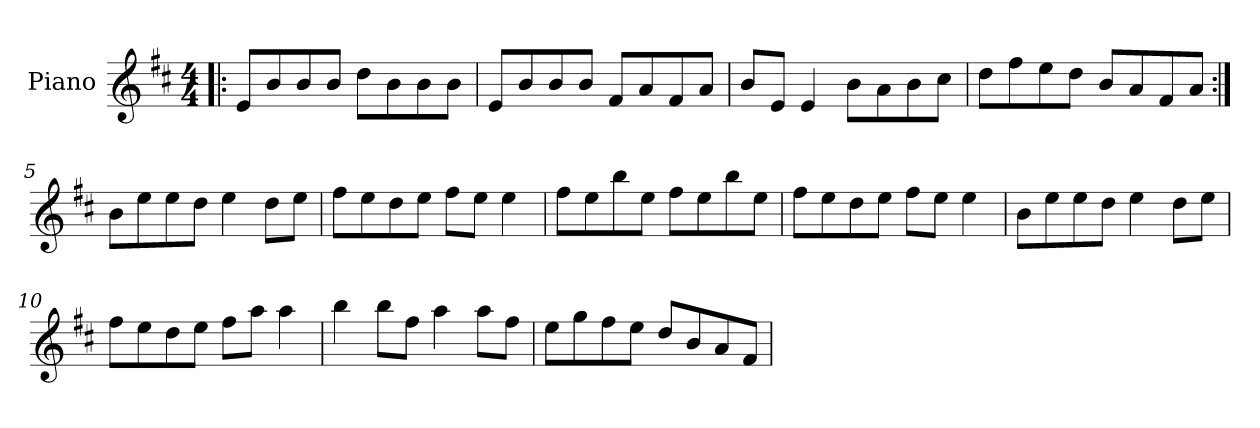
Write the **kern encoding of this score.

**kern
*part1
*staff1
*I"Piano
*I'Pno
*clefG2
*k[f#c#]
*E:dor
*M4/4
=1!|:
8e/L
8b/
8b/
8b/J
8dd\L
8b\
8b\
8b\J
=2
8e/L
8b/
8b/
8b/J
8f#/L
8a/
8f#/
8a/J
=3
8b/L
8e/J
4e/
8b\L
8a\
8b\
8cc#\J
=4
8dd\L
8ff#\
8ee\
8dd\J
8b/L
8a/
8f#/
8a/J
=5:|!
8b\L
8ee\
8ee\
8dd\J
4ee\
8dd\L
8ee\J
=6
8ff#\L
8ee\
8dd\
8ee\J
8ff#\L
8ee\J
4ee\
=7
8ff#\L
8ee\
8bb\
8ee\J
8ff#\L
8ee\
8bb\
8ee\J
=8
8ff#\L
8ee\
8dd\
8ee\J
8ff#\L
8ee\J
4ee\
=9
8b\L
8ee\
8ee\
8dd\J
4ee\
8dd\L
8ee\J
=10
8ff#\L
8ee\
8dd\
8ee\J
8ff#\L
8aa\J
4aa\
=11
4bb\
8bb\L
8ff#\J
4aa\
8aa\L
8ff#\J
=12
8ee\L
8gg\
8ff#\
8ee\J
8dd/L
8b/
8a/
8f#/J
=
*-
